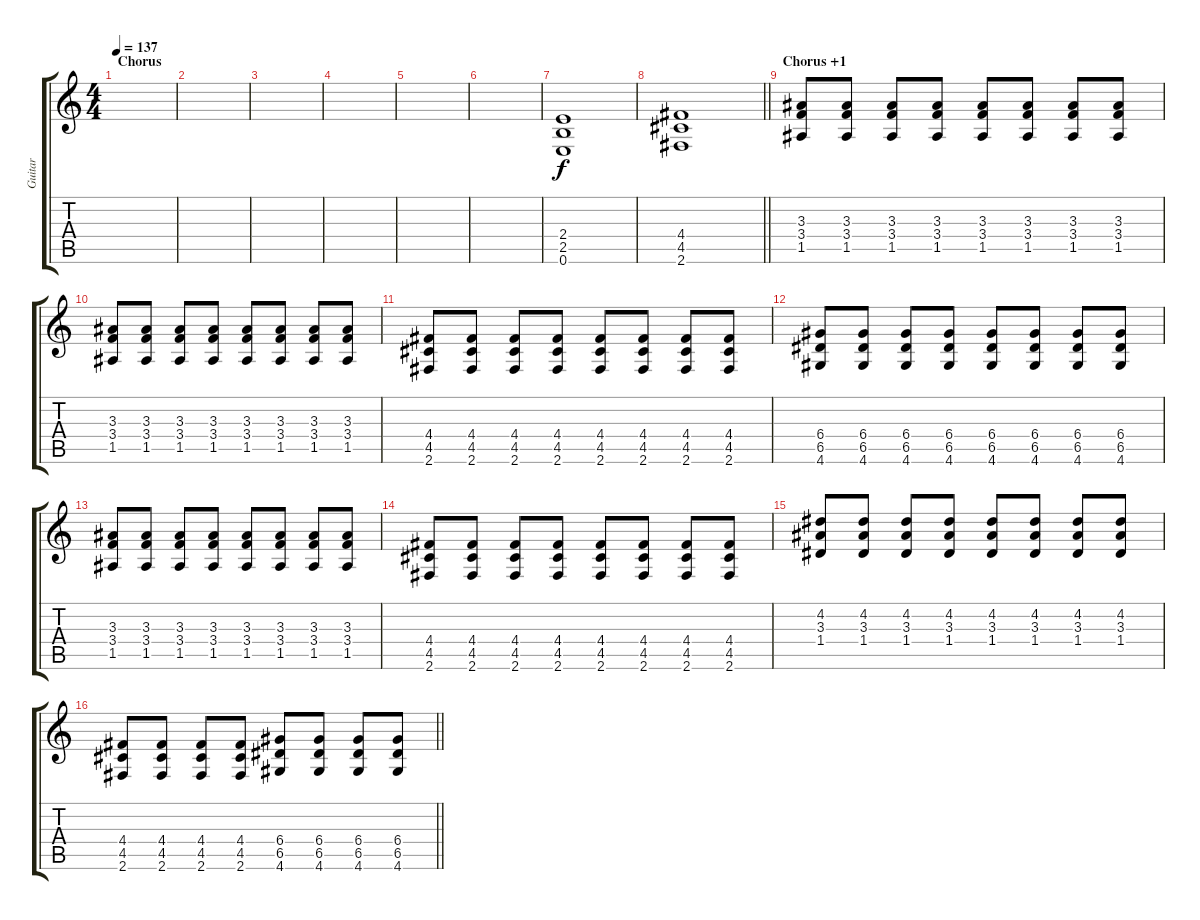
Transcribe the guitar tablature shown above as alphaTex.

\track ("Guitar" "Guitar") {instrument distortionguitar}
\staff {score tabs}
\tuning (E4 B3 G3 D3 A2 E2) {hide}
\ts (4 4)
\section ("" "Chorus ")
\tempo 137
\clef g2
\ks c
|
|
|
|
|
|
(2.4 2.5 0.6).1 |
\barLineRight lightlight
(4.4 4.5 2.6).1 |
\section ("" "Chorus +1")
(3.3 3.4 1.5).8 (3.3 3.4 1.5).8 (3.3 3.4 1.5).8 (3.3 3.4 1.5).8 (3.3 3.4 1.5).8 (3.3 3.4 1.5).8 (3.3 3.4 1.5).8 (3.3 3.4 1.5).8 |
(3.3 3.4 1.5).8 (3.3 3.4 1.5).8 (3.3 3.4 1.5).8 (3.3 3.4 1.5).8 (3.3 3.4 1.5).8 (3.3 3.4 1.5).8 (3.3 3.4 1.5).8 (3.3 3.4 1.5).8 |
(4.4 4.5 2.6).8 (4.4 4.5 2.6).8 (4.4 4.5 2.6).8 (4.4 4.5 2.6).8 (4.4 4.5 2.6).8 (4.4 4.5 2.6).8 (4.4 4.5 2.6).8 (4.4 4.5 2.6).8 |
(6.4 6.5 4.6).8 (6.4 6.5 4.6).8 (6.4 6.5 4.6).8 (6.4 6.5 4.6).8 (6.4 6.5 4.6).8 (6.4 6.5 4.6).8 (6.4 6.5 4.6).8 (6.4 6.5 4.6).8 |
(3.3 3.4 1.5).8 (3.3 3.4 1.5).8 (3.3 3.4 1.5).8 (3.3 3.4 1.5).8 (3.3 3.4 1.5).8 (3.3 3.4 1.5).8 (3.3 3.4 1.5).8 (3.3 3.4 1.5).8 |
(4.4 4.5 2.6).8 (4.4 4.5 2.6).8 (4.4 4.5 2.6).8 (4.4 4.5 2.6).8 (4.4 4.5 2.6).8 (4.4 4.5 2.6).8 (4.4 4.5 2.6).8 (4.4 4.5 2.6).8 |
(4.2 3.3 1.4).8 (4.2 3.3 1.4).8 (4.2 3.3 1.4).8 (4.2 3.3 1.4).8 (4.2 3.3 1.4).8 (4.2 3.3 1.4).8 (4.2 3.3 1.4).8 (4.2 3.3 1.4).8 |
\barLineRight lightlight
(4.4 4.5 2.6).8 (4.4 4.5 2.6).8 (4.4 4.5 2.6).8 (4.4 4.5 2.6).8 (6.4 6.5 4.6).8 (6.4 6.5 4.6).8 (6.4 6.5 4.6).8 (6.4 6.5 4.6).8
